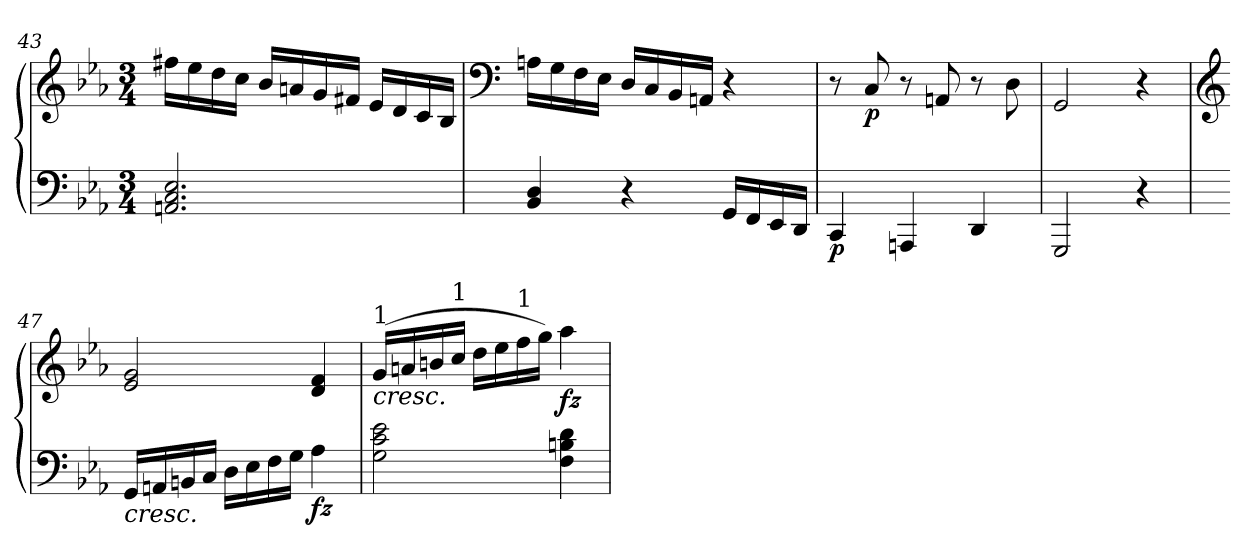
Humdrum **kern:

**kern	**kern	**dynam
*part1	*part1	*part1
*staff2	*staff1	*staff1/2
!!LO:LB:g=z
*clefF4	*clefG2	*
*k[b-e-a-]	*k[b-e-a-]	*
*E-:	*E-:	*
*M3/4	*M3/4	*
=43	=43	=43
2.AAn/ 2.C/ 2.E-/	16ff#X\LL	.
.	16ee-\	.
.	16dd\	.
.	16cc\JJ	.
.	16b-/LL	.
.	16an/	.
.	16g/	.
.	16f#X/JJ	.
.	16e-/LL	.
.	16d/	.
.	16c/	.
.	16B-/JJ	.
!!LO:PB:g=z
=44	=44	=44
*	*clefF4	*
4BB-/ 4D/	16An\LL	.
.	16G\	.
.	16F\	.
.	16E-\JJ	.
4r	16D/LL	.
.	16C/	.
.	16BB-/	.
.	16AAn/JJ	.
16GG/LL	4r	.
16FF/	.	.
16EE-/	.	.
16DD/JJ	.	.
=45	=45	=45
!	!	!LO:DY:b=2
4CC/	8r	p
!	!	!LO:DY:b
.	8C/	p
4AAAn/	8r	.
.	8AAn/	.
4DD/	8r	.
.	8D\	.
=46	=46	=46
2GGG/	2GG/	.
4r	4r	.
=47	=47	=47
*	*clefG2	*
!LO:TX:b:i:t=cresc.	!	!
16GG/LL	2e-/ 2g/	.
16AAn/	.	.
16BBn/	.	.
16C/JJ	.	.
16D\LL	.	.
16E-\	.	.
16F\	.	.
16G\JJ	.	.
!	!	!LO:DY:b=2
4A-i\	4d/ 4f/	fz
!!LO:LB:g=z
=48	=48	=48
!	!LO:TX:b:i:t=cresc.	!
!	!LO:TX:a:t=1	!
2G\ 2c\ 2e-\	(>16g/LL	.
.	16an/	.
.	16bn/	.
!	!LO:TX:a:t=1	!
.	16cc/JJ	.
.	16dd\LL	.
.	16ee-\	.
!	!LO:TX:a:t=1	!
.	16ff\	.
.	16gg\JJ)	.
!	!	!LO:DY:b
4F\ 4Bn\ 4d\	4aa-i\	fz
=	=	=
*-	*-	*-
